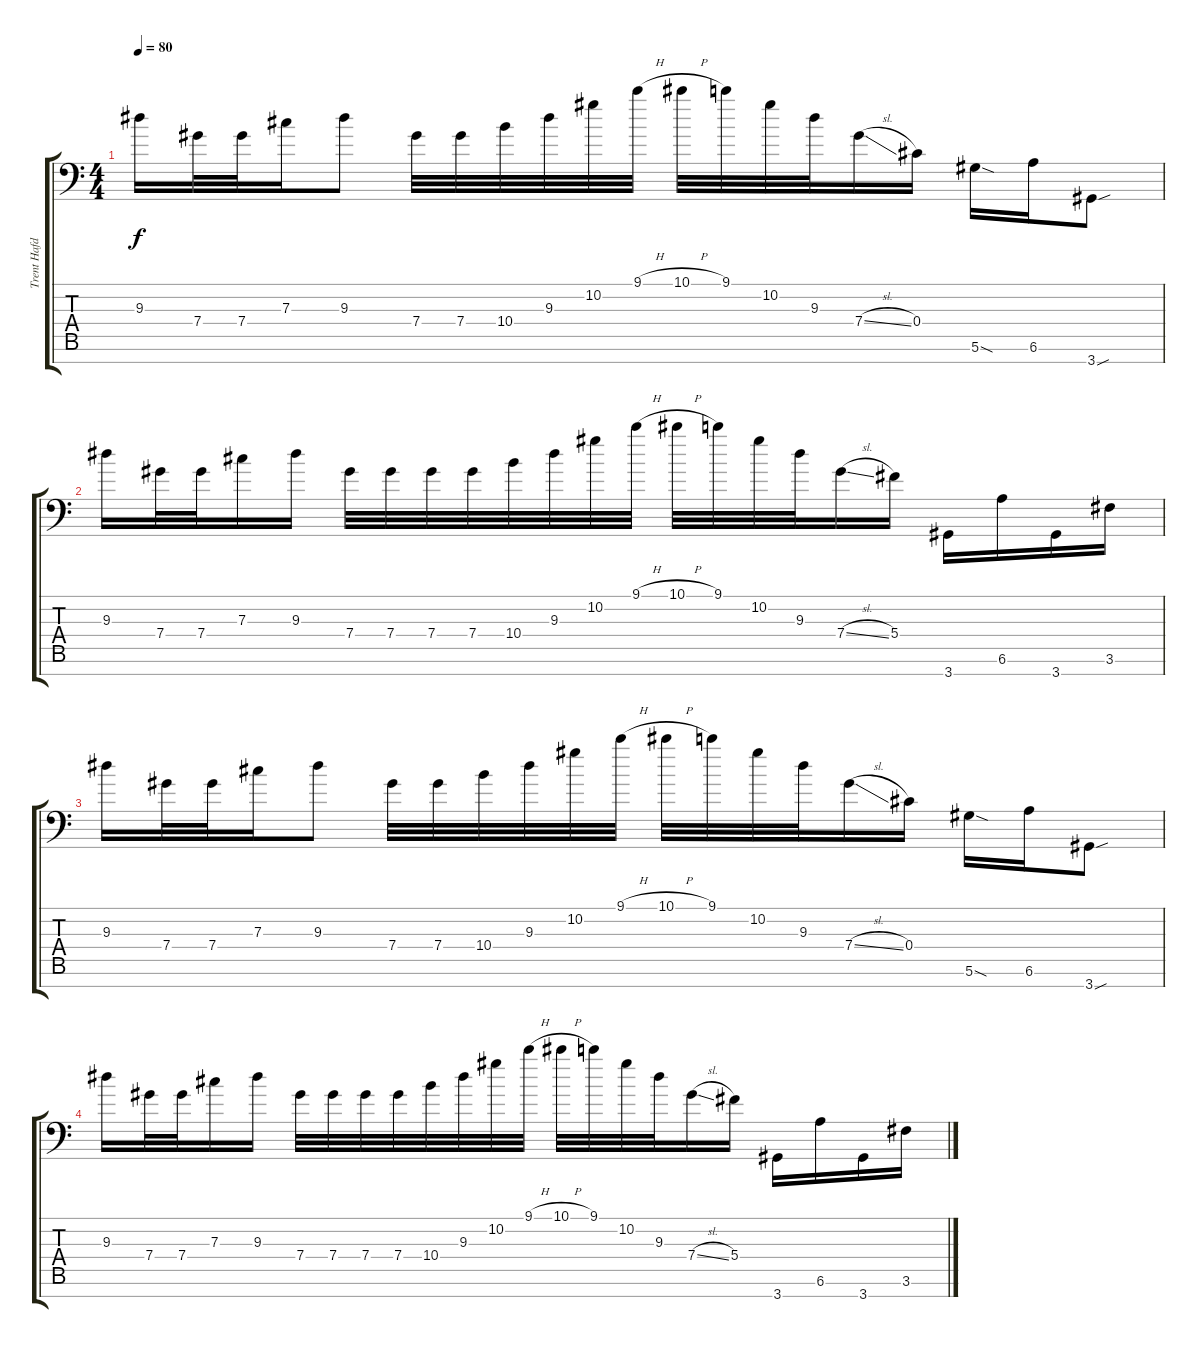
\track ("Trent Hafdahl" "Trent Hafd") {instrument distortionguitar}
\staff {score tabs}
\tuning (Eb4 Bb3 Gb3 Db3 Ab2 Eb2 F1) {hide}
\ts (4 4)
\tempo 80
\clef f4
\ks c
9.3.16{dy f} 7.4.32 7.4.32 7.3.16 9.3.8 7.4.32 7.4.32 10.4.32 9.3.32 10.2.32 9.1{h}.32 10.1{h}.32 9.1.32 10.2.32 9.3.32 7.4{sl}.16 0.4.16 5.6{sod}.16 6.6.16 3.7{sou}.8 |
9.3.16 7.4.32 7.4.32 7.3.16 9.3.16 7.4.32 7.4.32 7.4.32 7.4.32 10.4.32 9.3.32 10.2.32 9.1{h}.32 10.1{h}.32 9.1.32 10.2.32 9.3.32 7.4{sl}.16 5.4.16 3.7.16 6.6.16 3.7.16 3.6.16 |
9.3.16 7.4.32 7.4.32 7.3.16 9.3.8 7.4.32 7.4.32 10.4.32 9.3.32 10.2.32 9.1{h}.32 10.1{h}.32 9.1.32 10.2.32 9.3.32 7.4{sl}.16 0.4.16 5.6{sod}.16 6.6.16 3.7{sou}.8 |
9.3.16 7.4.32 7.4.32 7.3.16 9.3.16 7.4.32 7.4.32 7.4.32 7.4.32 10.4.32 9.3.32 10.2.32 9.1{h}.32 10.1{h}.32 9.1.32 10.2.32 9.3.32 7.4{sl}.16 5.4.16 3.7.16 6.6.16 3.7.16 3.6.16
